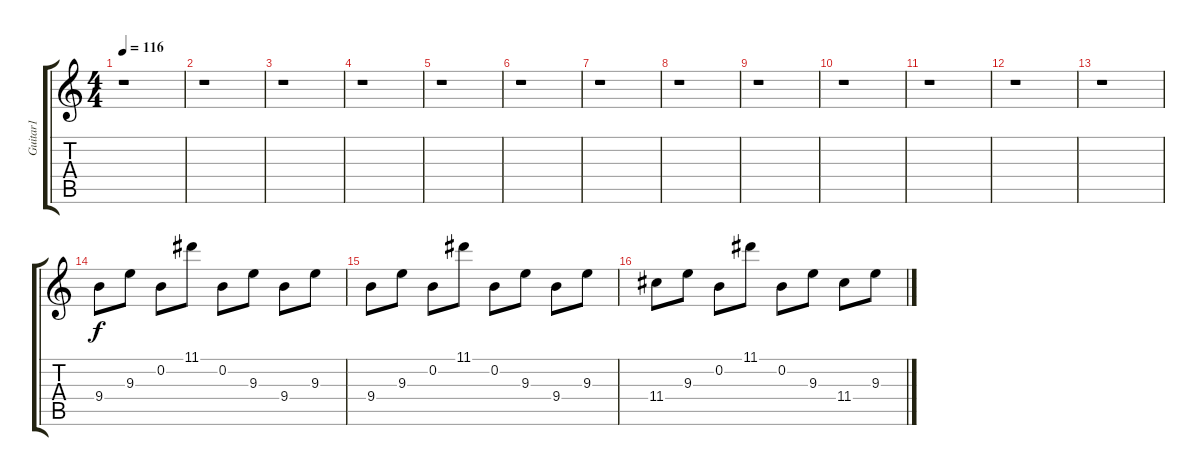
\track ("Guitar1" "Guitar1") {instrument distortionguitar}
\staff {score tabs}
\tuning (E4 B3 G3 D3 A2 E2) {hide}
\ts (4 4)
\tempo 116
\clef g2
\ks c
r.1{dy f} |
r.1 |
r.1 |
r.1 |
r.1 |
r.1 |
r.1 |
r.1 |
r.1 |
r.1 |
r.1 |
r.1 |
r.1 |
9.4.8 9.3.8 0.2.8 11.1.8 0.2.8 9.3.8 9.4.8 9.3.8 |
9.4.8 9.3.8 0.2.8 11.1.8 0.2.8 9.3.8 9.4.8 9.3.8 |
11.4.8 9.3.8 0.2.8 11.1.8 0.2.8 9.3.8 11.4.8 9.3.8
